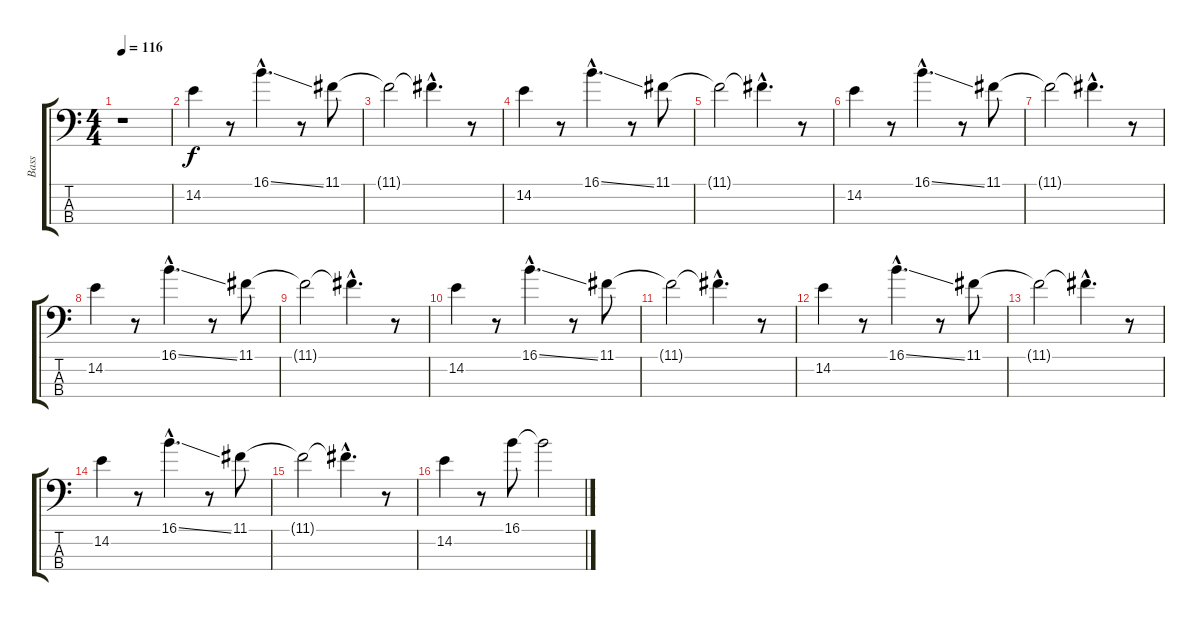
\track ("Bass" "Bass") {instrument electricbassfinger}
\staff {score tabs}
\tuning (G2 D2 A1 E1) {hide}
\ts (4 4)
\tempo 116
\clef f4
\ks c
r.1{dy f instrument electricbassfinger} |
14.2.4 r.8 16.1{ss hac}.4{d} r.8 11.1.8 |
11.1{t}.2 11.1{hac t}.4{d} r.8 |
14.2.4 r.8 16.1{ss hac}.4{d} r.8 11.1.8 |
11.1{t}.2 11.1{hac t}.4{d} r.8 |
14.2.4 r.8 16.1{ss hac}.4{d} r.8 11.1.8 |
11.1{t}.2 11.1{hac t}.4{d} r.8 |
14.2.4 r.8 16.1{ss hac}.4{d} r.8 11.1.8 |
11.1{t}.2 11.1{hac t}.4{d} r.8 |
14.2.4 r.8 16.1{ss hac}.4{d} r.8 11.1.8 |
11.1{t}.2 11.1{hac t}.4{d} r.8 |
14.2.4 r.8 16.1{ss hac}.4{d} r.8 11.1.8 |
11.1{t}.2 11.1{hac t}.4{d} r.8 |
14.2.4 r.8 16.1{ss hac}.4{d} r.8 11.1.8 |
11.1{t}.2 11.1{hac t}.4{d} r.8 |
14.2.4 r.8 16.1.8 16.1{t}.2
